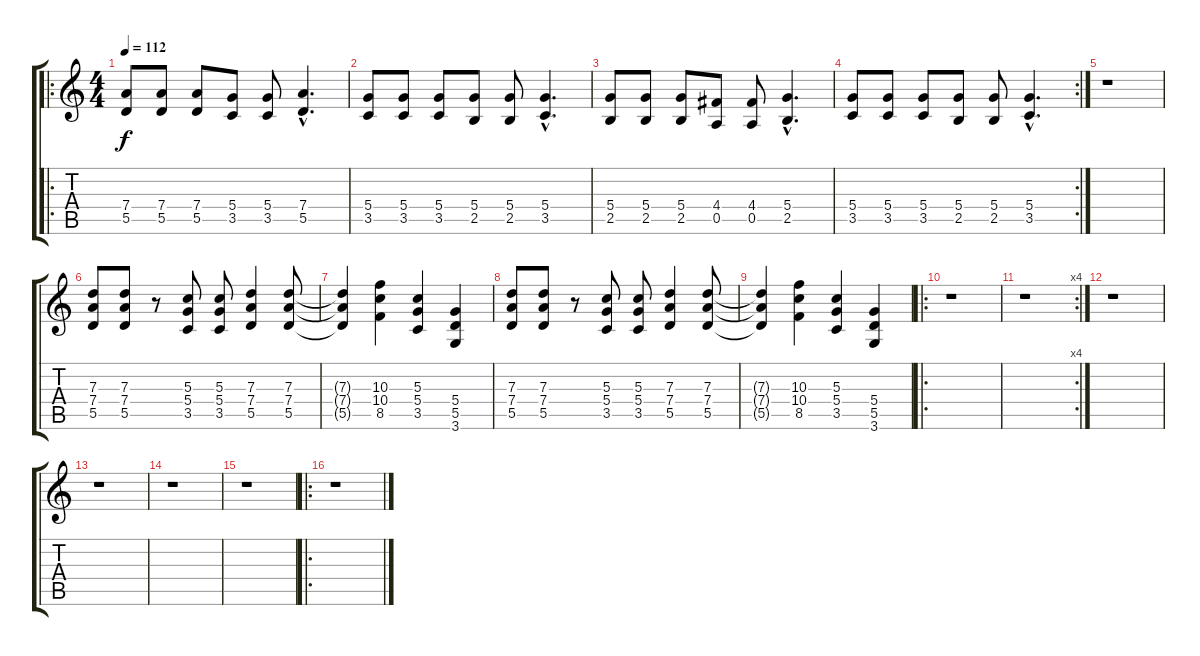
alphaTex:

\track "" {instrument distortionguitar}
\staff {score tabs}
\tuning (E4 B3 G3 D3 A2 E2) {hide}
\ro
\ts (4 4)
\tempo 112
\clef g2
\ks c
(7.4 5.5).8{dy f} (7.4 5.5).8 (7.4 5.5).8 (5.4 3.5).8 (5.4 3.5).8 (7.4{hac} 5.5{hac}).4{d} |
(5.4 3.5).8 (5.4 3.5).8 (5.4 3.5).8 (5.4 2.5).8 (5.4 2.5).8 (5.4{hac} 3.5{hac}).4{d} |
(5.4 2.5).8 (5.4 2.5).8 (5.4 2.5).8 (4.4 0.5).8 (4.4 0.5).8 (5.4{hac} 2.5{hac}).4{d} |
\rc 2
(5.4 3.5).8 (5.4 3.5).8 (5.4 3.5).8 (5.4 2.5).8 (5.4 2.5).8 (5.4{hac} 3.5{hac}).4{d} |
r.1 |
(7.3 7.4 5.5).8 (7.3 7.4 5.5).8 r.8 (5.3 5.4 3.5).8 (5.3 5.4 3.5).8 (7.3 7.4 5.5).4 (7.3 7.4 5.5).8 |
(7.3{t} 7.4{t} 5.5{t}).4 (10.3 10.4 8.5).4 (5.3 5.4 3.5).4 (5.4 5.5 3.6).4 |
(7.3 7.4 5.5).8 (7.3 7.4 5.5).8 r.8 (5.3 5.4 3.5).8 (5.3 5.4 3.5).8 (7.3 7.4 5.5).4 (7.3 7.4 5.5).8 |
(7.3{t} 7.4{t} 5.5{t}).4 (10.3 10.4 8.5).4 (5.3 5.4 3.5).4 (5.4 5.5 3.6).4 |
\ro
r.1 |
\rc 4
r.1 |
r.1 |
r.1 |
r.1 |
r.1 |
\ro
r.1
